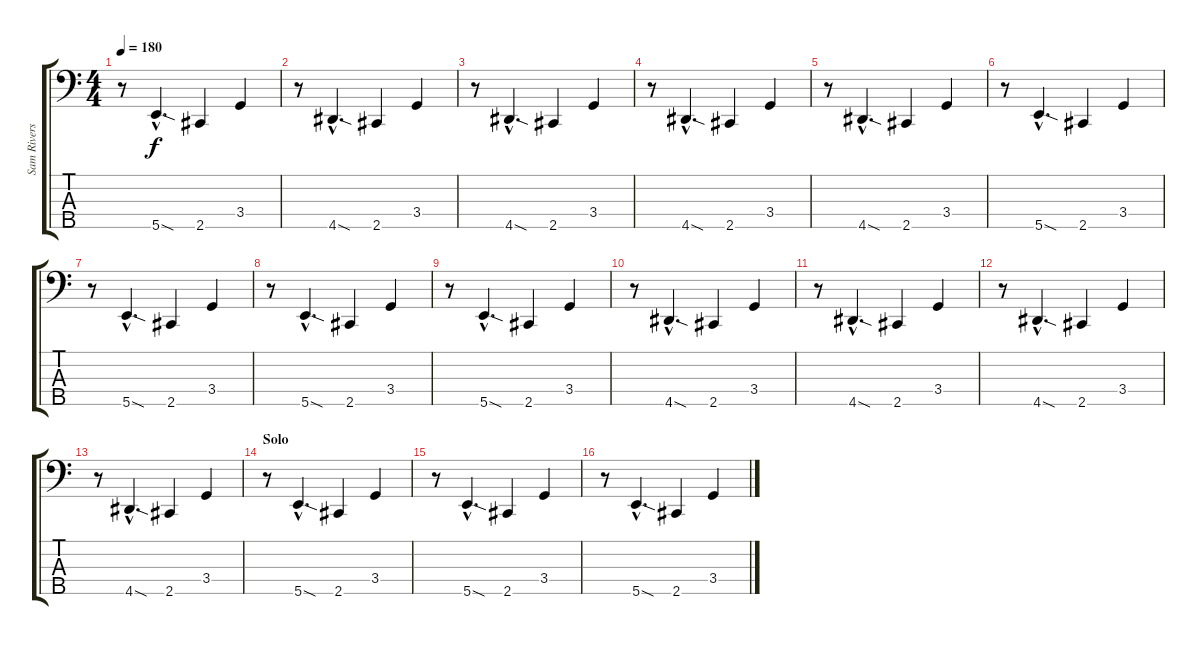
\track ("Sam Rivers" "Sam Rivers") {instrument electricbassfinger}
\staff {score tabs}
\tuning (G2 D2 A1 E1 B0) {hide}
\ts (4 4)
\tempo 180
\clef f4
\ks c
r.8{dy f} 5.5{sod hac}.4{d} 2.5.4 3.4.4 |
r.8 4.5{sod hac}.4{d} 2.5.4 3.4.4 |
r.8 4.5{sod hac}.4{d} 2.5.4 3.4.4 |
r.8 4.5{sod hac}.4{d} 2.5.4 3.4.4 |
r.8 4.5{sod hac}.4{d} 2.5.4 3.4.4 |
r.8 5.5{sod hac}.4{d} 2.5.4 3.4.4 |
r.8 5.5{sod hac}.4{d} 2.5.4 3.4.4 |
r.8 5.5{sod hac}.4{d} 2.5.4 3.4.4 |
r.8 5.5{sod hac}.4{d} 2.5.4 3.4.4 |
r.8 4.5{sod hac}.4{d} 2.5.4 3.4.4 |
r.8 4.5{sod hac}.4{d} 2.5.4 3.4.4 |
r.8 4.5{sod hac}.4{d} 2.5.4 3.4.4 |
r.8 4.5{sod hac}.4{d} 2.5.4 3.4.4 |
\section ("" "Solo")
r.8 5.5{sod hac}.4{d} 2.5.4 3.4.4 |
r.8 5.5{sod hac}.4{d} 2.5.4 3.4.4 |
r.8 5.5{sod hac}.4{d} 2.5.4 3.4.4
